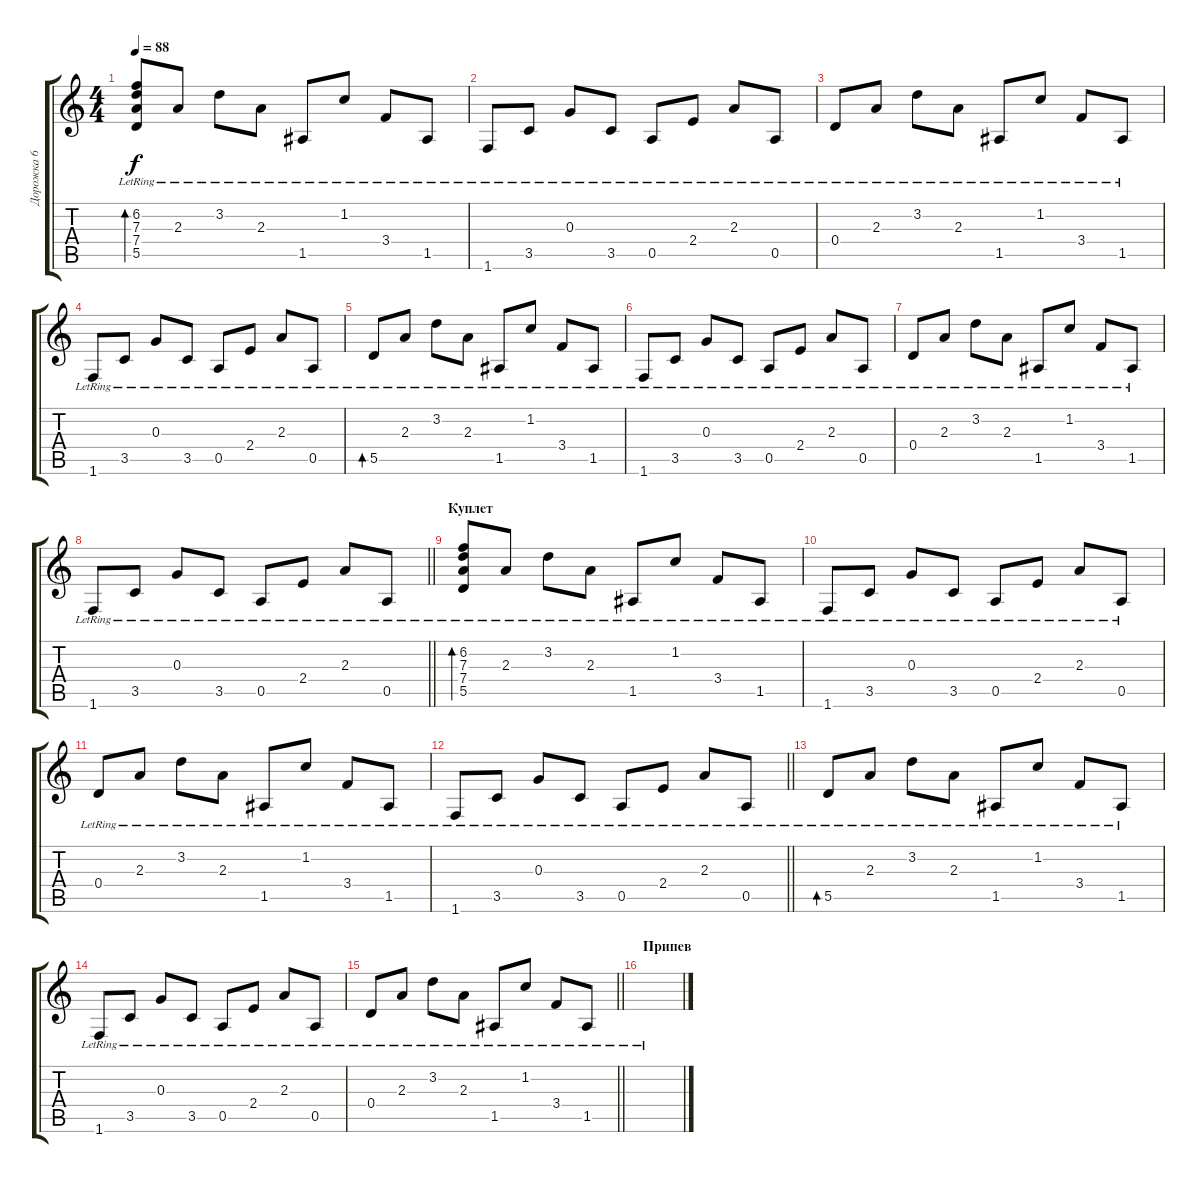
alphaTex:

\track ("Дорожка 6" "Дорожка 6") {instrument acousticguitarsteel}
\staff {score tabs}
\tuning (E4 B3 G3 D3 A2 E2) {hide}
\ts (4 4)
\tempo 88
\clef g2
\ks c
(6.2{lr} 7.3{lr} 7.4{lr} 5.5{lr}).8{bd 240 dy f} 2.3{lr}.8 3.2{lr}.8 2.3{lr}.8 1.5{lr}.8 1.2{lr}.8 3.4{lr}.8 1.5{lr}.8 |
1.6{lr}.8 3.5{lr}.8 0.3{lr}.8 3.5{lr}.8 0.5{lr}.8 2.4{lr}.8 2.3{lr}.8 0.5{lr}.8 |
0.4{lr}.8 2.3{lr}.8 3.2{lr}.8 2.3{lr}.8 1.5{lr}.8 1.2{lr}.8 3.4{lr}.8 1.5{lr}.8 |
1.6{lr}.8 3.5{lr}.8 0.3{lr}.8 3.5{lr}.8 0.5{lr}.8 2.4{lr}.8 2.3{lr}.8 0.5{lr}.8 |
5.5{lr}.8{bd 240} 2.3{lr}.8 3.2{lr}.8 2.3{lr}.8 1.5{lr}.8 1.2{lr}.8 3.4{lr}.8 1.5{lr}.8 |
1.6{lr}.8 3.5{lr}.8 0.3{lr}.8 3.5{lr}.8 0.5{lr}.8 2.4{lr}.8 2.3{lr}.8 0.5{lr}.8 |
0.4{lr}.8 2.3{lr}.8 3.2{lr}.8 2.3{lr}.8 1.5{lr}.8 1.2{lr}.8 3.4{lr}.8 1.5{lr}.8 |
\barLineRight lightlight
1.6{lr}.8 3.5{lr}.8 0.3{lr}.8 3.5{lr}.8 0.5{lr}.8 2.4{lr}.8 2.3{lr}.8 0.5{lr}.8 |
\section ("" "Куплет")
(6.2{lr} 7.3{lr} 7.4{lr} 5.5{lr}).8{bd 240} 2.3{lr}.8 3.2{lr}.8 2.3{lr}.8 1.5{lr}.8 1.2{lr}.8 3.4{lr}.8 1.5{lr}.8 |
1.6{lr}.8 3.5{lr}.8 0.3{lr}.8 3.5{lr}.8 0.5{lr}.8 2.4{lr}.8 2.3{lr}.8 0.5{lr}.8 |
0.4{lr}.8 2.3{lr}.8 3.2{lr}.8 2.3{lr}.8 1.5{lr}.8 1.2{lr}.8 3.4{lr}.8 1.5{lr}.8 |
\barLineRight lightlight
1.6{lr}.8 3.5{lr}.8 0.3{lr}.8 3.5{lr}.8 0.5{lr}.8 2.4{lr}.8 2.3{lr}.8 0.5{lr}.8 |
5.5{lr}.8{bd 240} 2.3{lr}.8 3.2{lr}.8 2.3{lr}.8 1.5{lr}.8 1.2{lr}.8 3.4{lr}.8 1.5{lr}.8 |
1.6{lr}.8 3.5{lr}.8 0.3{lr}.8 3.5{lr}.8 0.5{lr}.8 2.4{lr}.8 2.3{lr}.8 0.5{lr}.8 |
\barLineRight lightlight
0.4{lr}.8 2.3{lr}.8 3.2{lr}.8 2.3{lr}.8 1.5{lr}.8 1.2{lr}.8 3.4{lr}.8 1.5{lr}.8 |
\section ("" "Припев")
